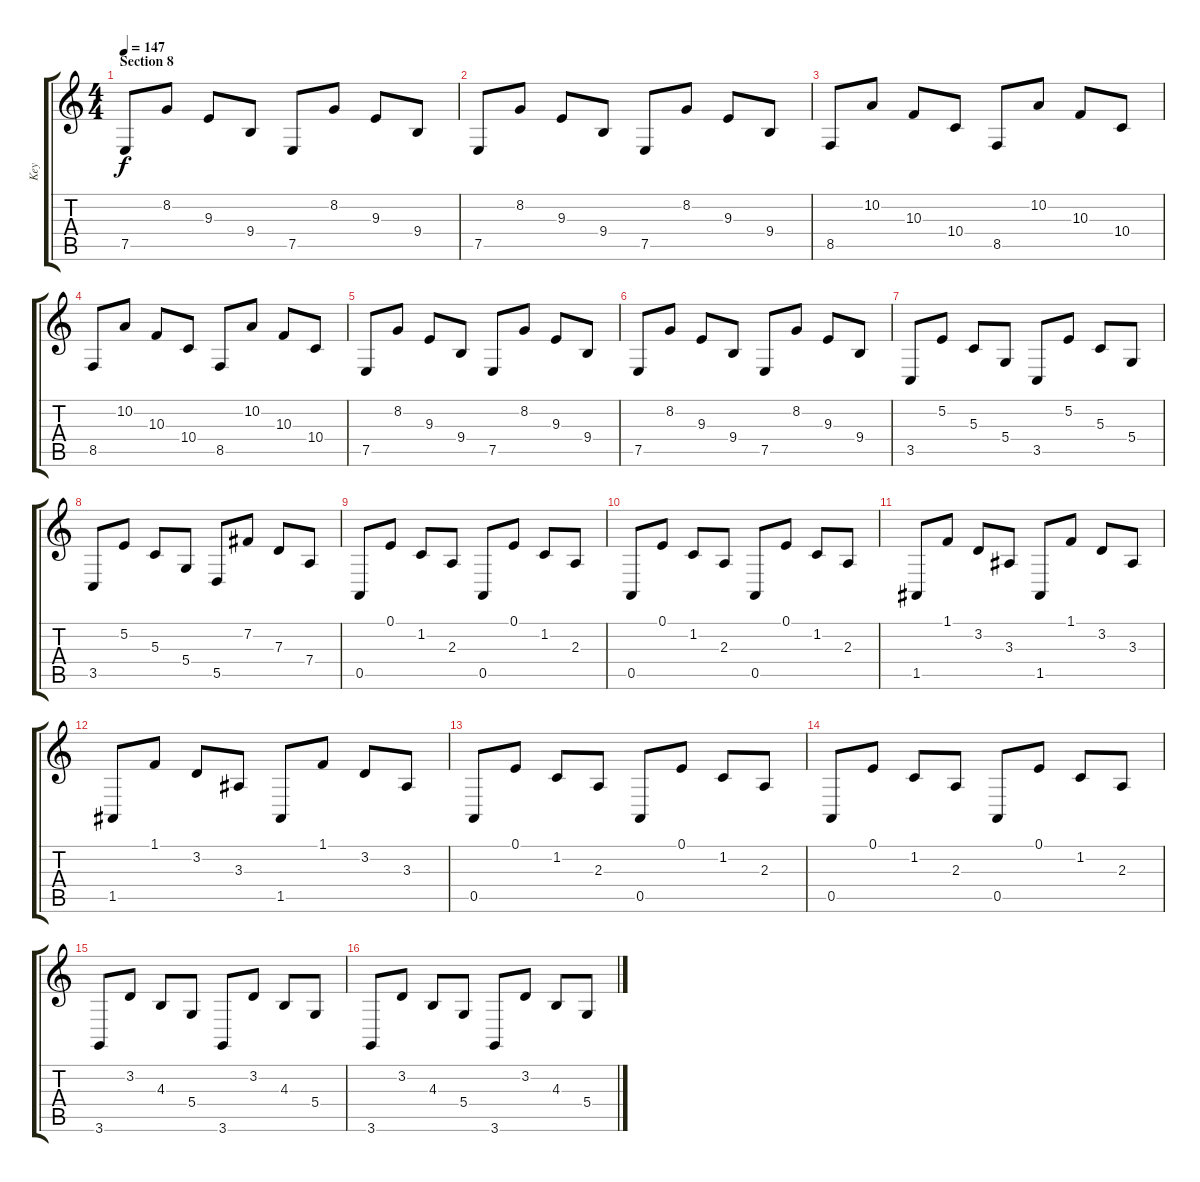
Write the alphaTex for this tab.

\track ("Key" "Key") {instrument synthbrass1}
\staff {score tabs}
\tuning (E4 B3 G3 D3 A2 E2) {hide}
\ts (4 4)
\section ("" "Section 8")
\tempo 147
\clef g2
\ks c
7.5.8{dy f} 8.2.8 9.3.8 9.4.8 7.5.8 8.2.8 9.3.8 9.4.8 |
7.5.8 8.2.8 9.3.8 9.4.8 7.5.8 8.2.8 9.3.8 9.4.8 |
8.5.8 10.2.8 10.3.8 10.4.8 8.5.8 10.2.8 10.3.8 10.4.8 |
8.5.8 10.2.8 10.3.8 10.4.8 8.5.8 10.2.8 10.3.8 10.4.8 |
7.5.8 8.2.8 9.3.8 9.4.8 7.5.8 8.2.8 9.3.8 9.4.8 |
7.5.8 8.2.8 9.3.8 9.4.8 7.5.8 8.2.8 9.3.8 9.4.8 |
3.5.8 5.2.8 5.3.8 5.4.8 3.5.8 5.2.8 5.3.8 5.4.8 |
3.5.8 5.2.8 5.3.8 5.4.8 5.5.8 7.2.8 7.3.8 7.4.8 |
0.5.8 0.1.8 1.2.8 2.3.8 0.5.8 0.1.8 1.2.8 2.3.8 |
0.5.8 0.1.8 1.2.8 2.3.8 0.5.8 0.1.8 1.2.8 2.3.8 |
1.5.8 1.1.8 3.2.8 3.3.8 1.5.8 1.1.8 3.2.8 3.3.8 |
1.5.8 1.1.8 3.2.8 3.3.8 1.5.8 1.1.8 3.2.8 3.3.8 |
0.5.8 0.1.8 1.2.8 2.3.8 0.5.8 0.1.8 1.2.8 2.3.8 |
0.5.8 0.1.8 1.2.8 2.3.8 0.5.8 0.1.8 1.2.8 2.3.8 |
3.6.8 3.2.8 4.3.8 5.4.8 3.6.8 3.2.8 4.3.8 5.4.8 |
3.6.8 3.2.8 4.3.8 5.4.8 3.6.8 3.2.8 4.3.8 5.4.8
